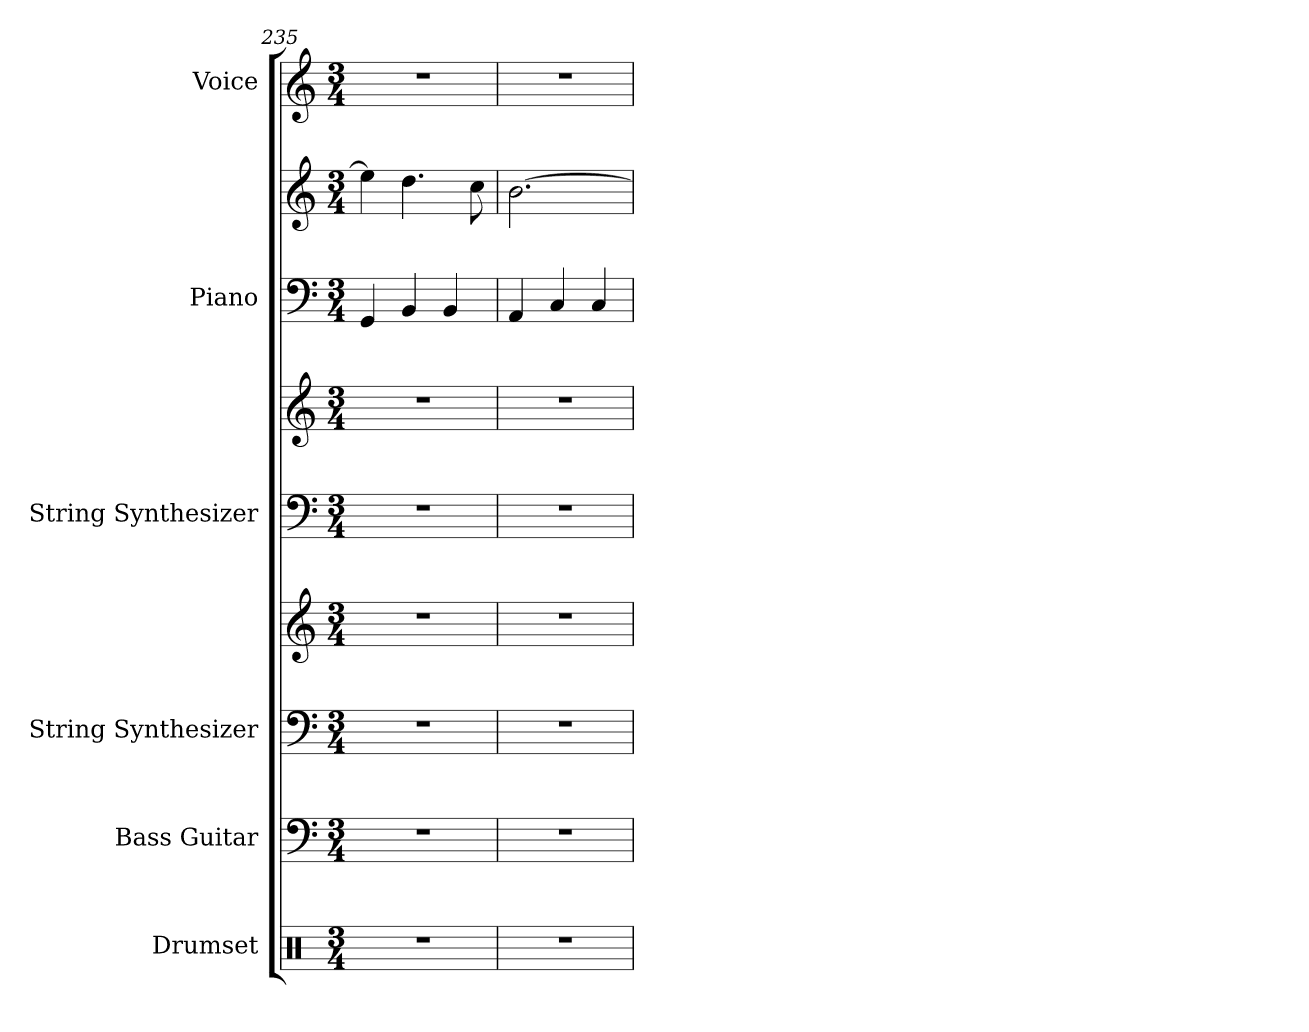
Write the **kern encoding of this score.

**kern	**kern	**kern	**kern	**kern	**kern	**kern	**kern	**kern
*part6	*part5	*part4	*part4	*part3	*part3	*part2	*part2	*part1
*staff9	*staff8	*staff7	*staff6	*staff5	*staff4	*staff3	*staff2	*staff1
*I"Drumset	*I"Bass Guitar	*I"String Synthesizer	*	*I"String Synthesizer	*	*I"Piano	*	*I"Voice
*I'D. Set	*I'B. Guit.	*I'Synth.	*	*I'Synth.	*	*I'Pno.	*	*I'Vo.
*clefX	*clefF4	*clefF4	*clefG2	*clefF4	*clefG2	*clefF4	*clefG2	*clefG2
*	*ITrd7c12	*	*	*	*	*	*	*
*k[]	*k[]	*k[]	*k[]	*k[]	*k[]	*k[]	*k[]	*k[]
*M3/4	*M3/4	*M3/4	*M3/4	*M3/4	*M3/4	*M3/4	*M3/4	*M3/4
=235	=235	=235	=235	=235	=235	=235	=235	=235
2.r	2.r	2.r	2.r	2.r	2.r	4GG/	4ee\]	2.r
.	.	.	.	.	.	4BB/	4.dd\	.
.	.	.	.	.	.	4BB/	.	.
.	.	.	.	.	.	.	8cc\	.
=236	=236	=236	=236	=236	=236	=236	=236	=236
2.r	2.r	2.r	2.r	2.r	2.r	4AA/	[2.b\	2.r
.	.	.	.	.	.	4C/	.	.
.	.	.	.	.	.	4C/	.	.
=	=	=	=	=	=	=	=	=
*-	*-	*-	*-	*-	*-	*-	*-	*-
